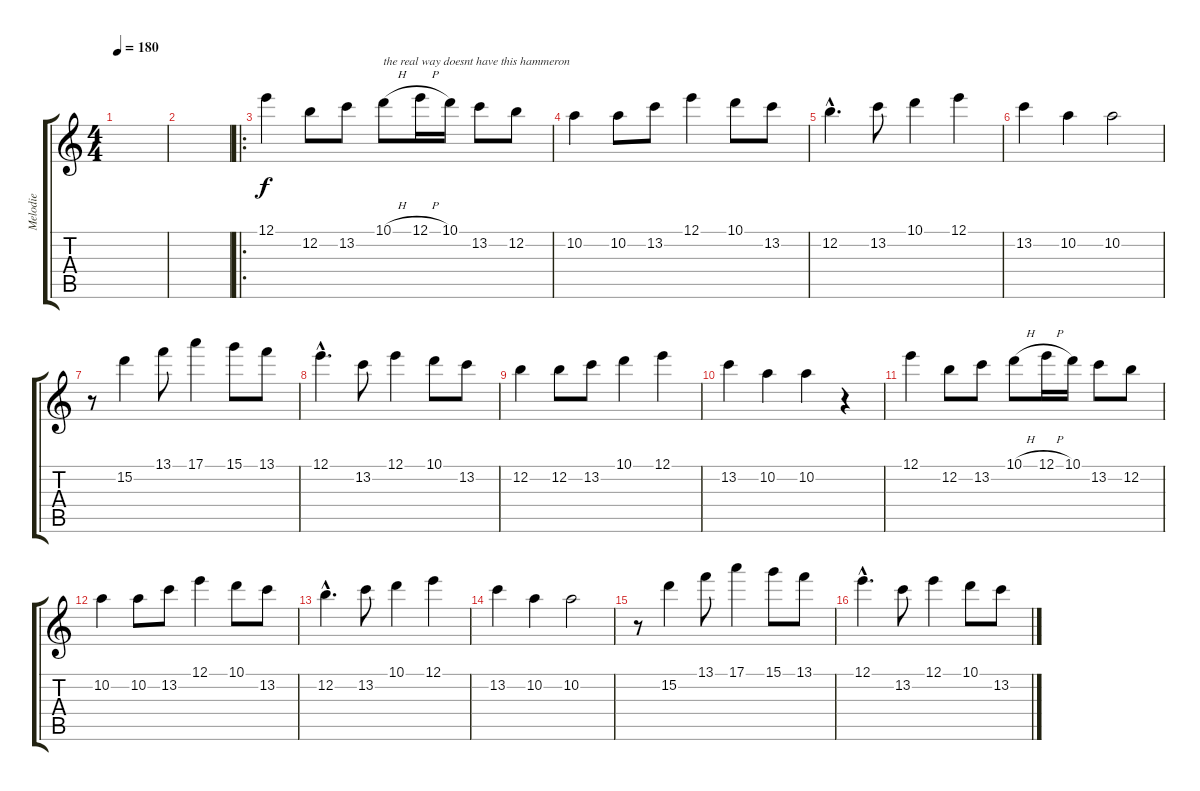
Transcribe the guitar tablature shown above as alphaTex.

\track ("Melodie" "Melodie") {instrument acousticguitarsteel}
\staff {score tabs}
\tuning (E4 B3 G3 D3 A2 E2) {hide}
\ts (4 4)
\tempo 180
\clef g2
\ks c
|
|
\ro
12.1.4{instrument acousticguitarsteel} 12.2.8 13.2.8 10.1{h}.8{txt "the real way doesnt have this hammeron"} 12.1{h}.16 10.1.16 13.2.8 12.2.8 |
10.2.4 10.2.8 13.2.8 12.1.4 10.1.8 13.2.8 |
12.2{hac}.4{d} 13.2.8 10.1.4 12.1.4 |
13.2.4 10.2.4 10.2.2 |
r.8 15.2.4 13.1.8 17.1.4 15.1.8 13.1.8 |
12.1{hac}.4{d} 13.2.8 12.1.4 10.1.8 13.2.8 |
12.2.4 12.2.8 13.2.8 10.1.4 12.1.4 |
13.2.4 10.2.4 10.2.4 r.4 |
12.1.4{volume 14} 12.2.8 13.2.8 10.1{h}.8 12.1{h}.16 10.1.16 13.2.8 12.2.8 |
10.2.4 10.2.8 13.2.8 12.1.4 10.1.8 13.2.8 |
12.2{hac}.4{d} 13.2.8 10.1.4 12.1.4 |
13.2.4 10.2.4 10.2.2 |
r.8 15.2.4 13.1.8 17.1.4 15.1.8 13.1.8 |
12.1{hac}.4{d} 13.2.8 12.1.4 10.1.8 13.2.8
